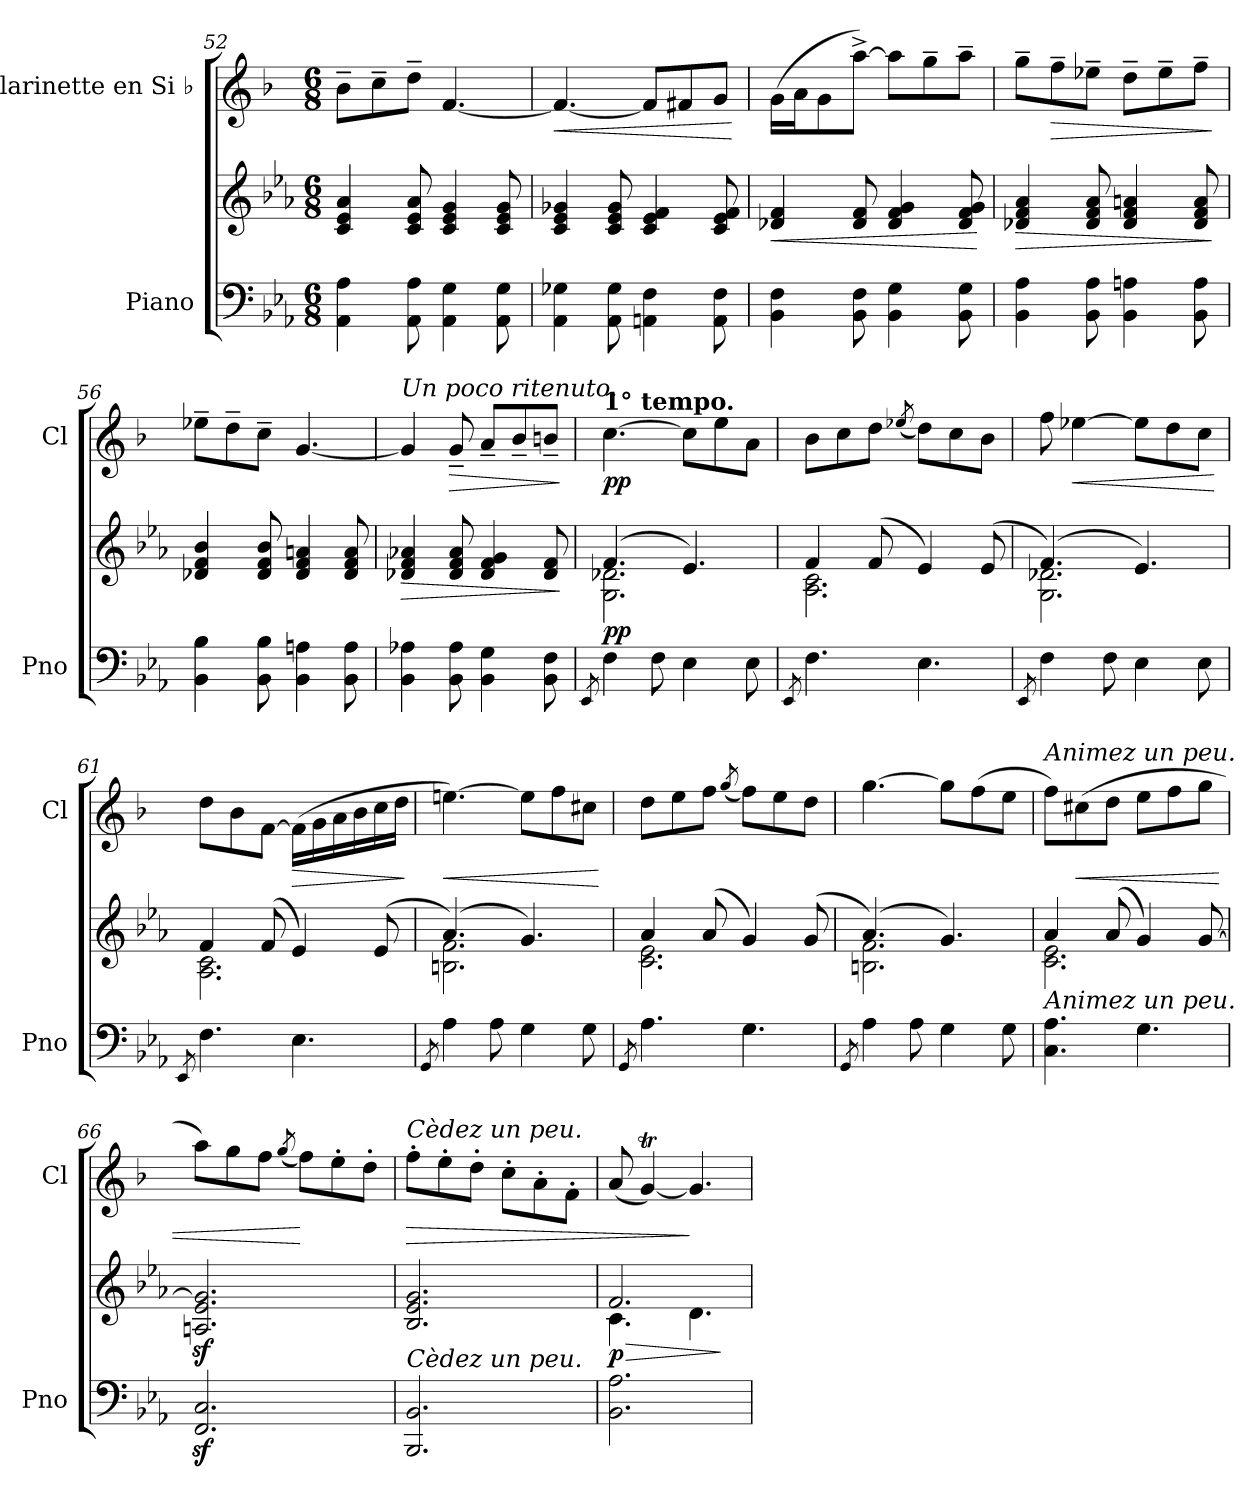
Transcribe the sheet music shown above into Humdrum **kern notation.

**kern	**kern	**dynam	**kern	**dynam
*part2	*part2	*part2	*part1	*part1
*staff3	*staff2	*staff2/3	*staff1	*staff1
*I"Piano	*	*	*I"Clarinette en Si ♭	*
*I'Pno	*	*	*I'Cl	*
*clefF4	*clefG2	*	*clefG2	*
*	*	*	*ITrd1c2	*
*k[b-e-a-]	*k[b-e-a-]	*	*k[b-e-a-]	*
*M6/8	*M6/8	*	*M6/8	*
=52	=52	=52	=52	=52
4AA-\ 4A-\	4c/ 4e-/ 4a-/	.	8a-~\L	.
.	.	.	8b-~\	.
8AA-\ 8A-\	8c/ 8e-/ 8a-/	.	8cc~\J	.
4AA-\ 4G\	4c/ 4e-/ 4g/	.	[4.e-/	.
8AA-\ 8G\	8c/ 8e-/ 8g/	.	.	.
=53	=53	=53	=53	=53
!	!	!	!	!LO:HP:b
4AA-\ 4G-X\	4c/ 4e-/ 4g-X/	.	4.e-/_	<
8AA-\ 8G-\	8c/ 8e-/ 8g-/	.	.	.
4AAn\ 4F\	4c/ 4e-/ 4f/	.	8e-/L]	.
.	.	.	8en/	.
8AA\ 8F\	8c/ 8e-/ 8f/	.	8f/J	.
.	.	.	.	[
!!LO:LB:g=z
=54	=54	=54	=54	=54
!	!	!LO:HP:b	!	!
4BB-\ 4F\	4d-X/ 4f/	<	(>16f\LL	.
.	.	.	16g\J	.
.	.	.	8f\	.
8BB-\ 8F\	8d-/ 8f/	.	[8gg^\J)	.
4BB-\ 4G\	4d-/ 4f/ 4g/	.	8gg\L]	.
.	.	.	8ff~\	.
8BB-\ 8G\	8d-/ 8f/ 8g/	.	8gg~\J	.
.	.	[	.	.
=55	=55	=55	=55	=55
!	!	!LO:HP:b	!	!
4BB-\ 4A-\	4d-X/ 4f/ 4a-/	>	8ff~\L	.
!	!	!	!	!LO:HP:b
.	.	.	8ee-~\	>
8BB-\ 8A-\	8d-/ 8f/ 8a-/	.	8dd-X~\J	.
4BB-\ 4An\	4d-/ 4f/ 4an/	.	8cc~\L	.
.	.	.	8dd-~\	.
8BB-\ 8A\	8d-/ 8f/ 8a/	.	8ee-~\J	.
.	.	]	.	]
=56	=56	=56	=56	=56
4BB-\ 4B-\	4d-X/ 4f/ 4b-/	.	8dd-X~\L	.
.	.	.	8cc~\	.
8BB-\ 8B-\	8d-/ 8f/ 8b-/	.	8b-~\J	.
4BB-\ 4An\	4d-/ 4f/ 4an/	.	[4.f/	.
8BB-\ 8A\	8d-/ 8f/ 8a/	.	.	.
=57	=57	=57	=57	=57
!	!	!	!LO:TX:i:t=Un poco ritenuto.	!
!	!	!LO:HP:b	!	!
4BB-\ 4A-X\	4d-X/ 4f/ 4a-X/	>	4f/]	.
!	!	!	!	!LO:HP:b
8BB-\ 8A-\	8d-/ 8f/ 8a-/	.	8f~/	>
4BB-\ 4G\	4d-/ 4f/ 4g/	.	8g~/L	.
.	.	.	8a-~/	.
8BB-\ 8F\	8d-/ 8f/	.	8an~/J	.
.	.	]	.	]
=58	=58	=58	=58	=58
8qEE-/	.	.	.	.
*	*^	*	*	*
!	!	!	!	!LO:TX:a:B:t=1° tempo.	!
!	!	!	!LO:DY:b	!	!LO:DY:b
4F\	(>4.f/	2.G\ 2.d-X\	pp	[4.b-\	pp
8F\	.	.	.	.	.
4E-\	4.e-/)	.	.	8b-\L]	.
.	.	.	.	8dd\	.
8E-\	.	.	.	8g\J	.
!!LO:LB:g=z
=59	=59	=59	=59	=59	=59
8qEE-/	.	.	.	.	.
4.F\	4f/	2.A-\ 2.c\	.	8a-\L	.
.	.	.	.	8b-\	.
.	(>8f/	.	.	8cc\J	.
.	.	.	.	(<8qdd-X/	.
4.E-\	4e-/)	.	.	8cc\L)	.
.	.	.	.	8b-\	.
.	(>8e-/	.	.	8a-\J	.
=60	=60	=60	=60	=60	=60
8qEE-/	.	.	.	.	.
4F\	(>4.f/)	2.G\ 2.d-X\	.	8ee-\	.
!	!	!	!	!	!LO:HP:b
.	.	.	.	[4dd-X\	<
8F\	.	.	.	.	.
4E-\	4.e-/)	.	.	8dd-\L]	.
.	.	.	.	8cc\	.
8E-\	.	.	.	8b-\J	.
*	*v	*v	*	*	*
.	.	.	.	[
=61	=61	=61	=61	=61
8qEE-/	.	.	.	.
*	*^	*	*	*
4.F\	4f/	2.A-\ 2.c\	.	8cc\L	.
.	.	.	.	8a-\	.
.	(>8f/	.	.	[8e-\J	.
!	!	!	!	!	!LO:HP:b
4.E-\	4e-/)	.	.	(>16e-\LL]	>
.	.	.	.	16f\	.
.	.	.	.	16g\	.
.	.	.	.	16a-\	.
.	(>8e-/	.	.	16b-\	.
.	.	.	.	16cc\JJ	.
*	*v	*v	*	*	*
.	.	.	.	]
=62	=62	=62	=62	=62
8qGG/	.	.	.	.
*	*^	*	*	*
!	!	!	!	!	!LO:HP:b
4A-\	(>4.a-/)	2.Bn\ 2.f\	.	[4.ddn\)	<
8A-\	.	.	.	.	.
4G\	4.g/)	.	.	8dd\L]	.
.	.	.	.	8ee-\	.
8G\	.	.	.	8bn\J	.
*	*v	*v	*	*	*
.	.	.	.	[
=63	=63	=63	=63	=63
8qGG/	.	.	.	.
*	*^	*	*	*
4.A-\	4a-/	2.c\ 2.e-\	.	8cc\L	.
.	.	.	.	8dd\	.
.	(>8a-/	.	.	8ee-\J	.
.	.	.	.	(<8qff/	.
4.G\	4g/)	.	.	8ee-\L)	.
.	.	.	.	8dd\	.
.	(>8g/	.	.	8cc\J	.
!!LO:PB:g=z
=64	=64	=64	=64	=64	=64
8qGG/	.	.	.	.	.
4A-\	(>4.a-/)	2.Bn\ 2.f\	.	[4.ff\	.
8A-\	.	.	.	.	.
4G\	4.g/)	.	.	8ff\L]	.
.	.	.	.	(>8ee-\	.
8G\	.	.	.	8dd\J	.
=65	=65	=65	=65	=65	=65
!	!	!	!	!LO:TX:a:i:t=Animez un peu.	!
!LO:TX:a:i:t=Animez un peu.	!	!	!	!	!
4.C\ 4.A-\	4a-/	2.c\ 2.e-\	.	8ee-\L)	.
!	!	!	!	!	!LO:HP:b
.	.	.	.	(>8bn\	<
.	(>8a-/	.	.	8cc\J	.
4.G\	4g/)	.	.	8dd\L	.
.	.	.	.	8ee-\	.
.	[8g/	.	.	8ff\J	.
*	*v	*v	*	*	*
=66	=66	=66	=66	=66
2.FF/z> 2.C/z>	2.An/z< 2.e-/z< 2.g/]z<	.	8gg\L)	.
.	.	.	8ff\	.
.	.	.	8ee-\J	.
.	.	.	(<8qff/	.
.	.	.	8ee-\L)	[
.	.	.	8dd'\	.
.	.	.	8cc'\J	.
=67	=67	=67	=67	=67
!	!	!	!LO:TX:a:i:t=Cèdez un peu.	!
!LO:TX:a:i:t=Cèdez un peu.	!	!	!	!
!	!	!	!	!LO:HP:b
2.BBB-/ 2.BB-/	2.B-/ 2.e-/ 2.g/	.	8ee-'\L	>
.	.	.	8dd'\	.
.	.	.	8cc'\J	.
.	.	.	8b-'\L	.
.	.	.	8g'\	.
.	.	.	8e-'\J	.
=68	=68	=68	=68	=68
!	!	!LO:HP:b	!	!
*	*^	*	*	*
!	!	!	!LO:DY:n=1:b	!	!
2.BB-\ 2.A-\	2.f/	4.c\	> p	(<8g/	.
.	.	.	.	[4fT/)	.
.	.	4.d\	.	4.fTTT/]	]
*	*v	*v	*	*	*
.	.	]	.	.
=	=	=	=	=
*-	*-	*-	*-	*-
